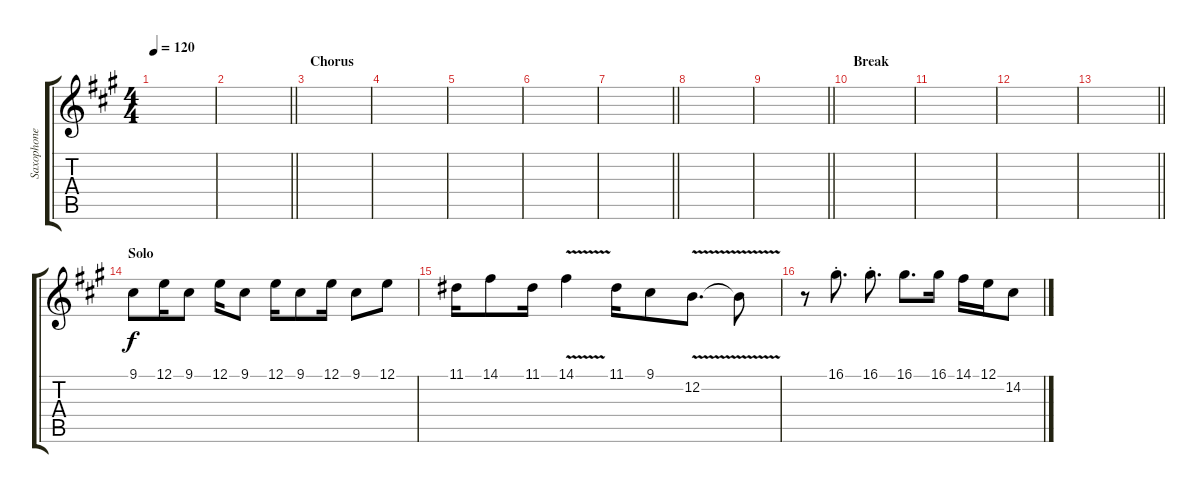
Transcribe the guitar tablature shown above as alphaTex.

\track ("Saxophone" "Saxophone") {instrument altosax}
\staff {score tabs}
\tuning (E4 B3 G3 D3 A2 E2) {hide}
\ts (4 4)
\tempo 120
\clef g2
\ks a
|
\barLineRight lightlight
|
\section ("" "Chorus")
|
|
|
|
\barLineRight lightlight
|
|
\barLineRight lightlight
|
\section ("" "Break")
|
|
|
\barLineRight lightlight
|
\section ("" "Solo")
9.1.8 12.1.16 9.1.8 12.1.16 9.1.8 12.1.16 9.1.8 12.1.16 9.1.8 12.1.8 |
11.1.16 14.1.8 11.1.16 14.1{v}.4 11.1.16 9.1.8 12.2{v}.8{d} 12.2{t}.8 |
r.8 16.1{st}.8{d} 16.1{st}.8{d} 16.1.8{d} 16.1.16 14.1.16 12.1.16 14.2.8
